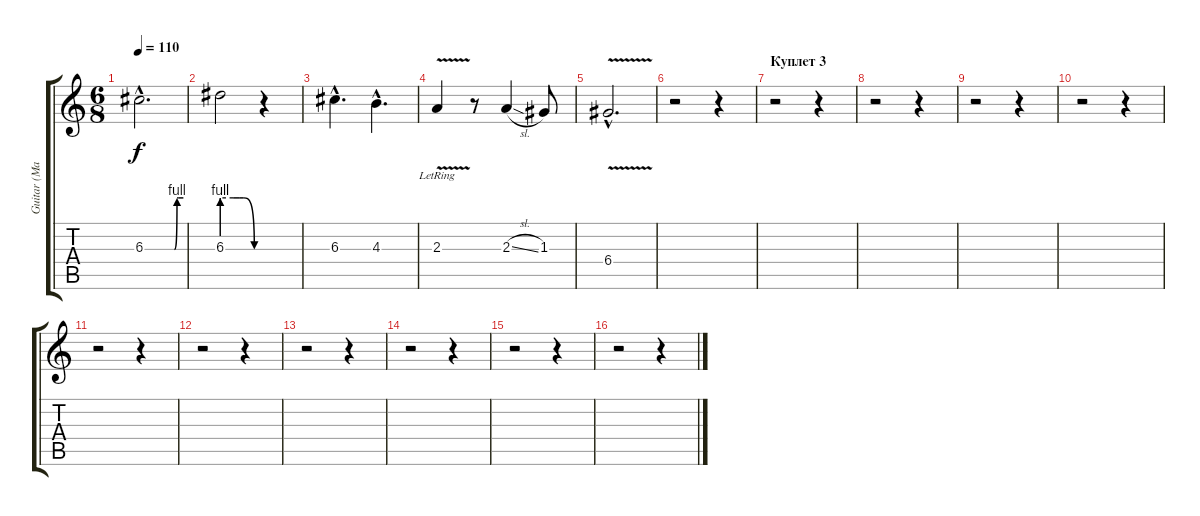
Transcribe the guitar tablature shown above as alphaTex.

\track ("Guitar (Margulis)" "Guitar (Ma") {instrument overdrivenguitar}
\staff {score tabs}
\tuning (E4 B3 G3 D3 A2 E2) {hide}
\ts (6 8)
\tempo 110
\clef g2
\ks c
6.3{be (custom 0 0 46 0 50 4 53 4 60 4) hac}.2{d dy f} |
6.3{be (custom 0 4 20 4 32 4 39 4 58 0 60 0)}.2 r.4 |
6.3{hac}.4{d} 4.3{hac}.4{d} |
2.3{v lr}.4 r.8 2.3{sl}.4 1.3.8 |
6.4{v hac}.2{d} |
r.2 r.4 |
\section ("" "Куплет 3")
r.2 r.4 |
r.2 r.4 |
r.2 r.4 |
r.2 r.4 |
r.2 r.4 |
r.2 r.4 |
r.2 r.4 |
r.2 r.4 |
r.2 r.4 |
r.2 r.4
